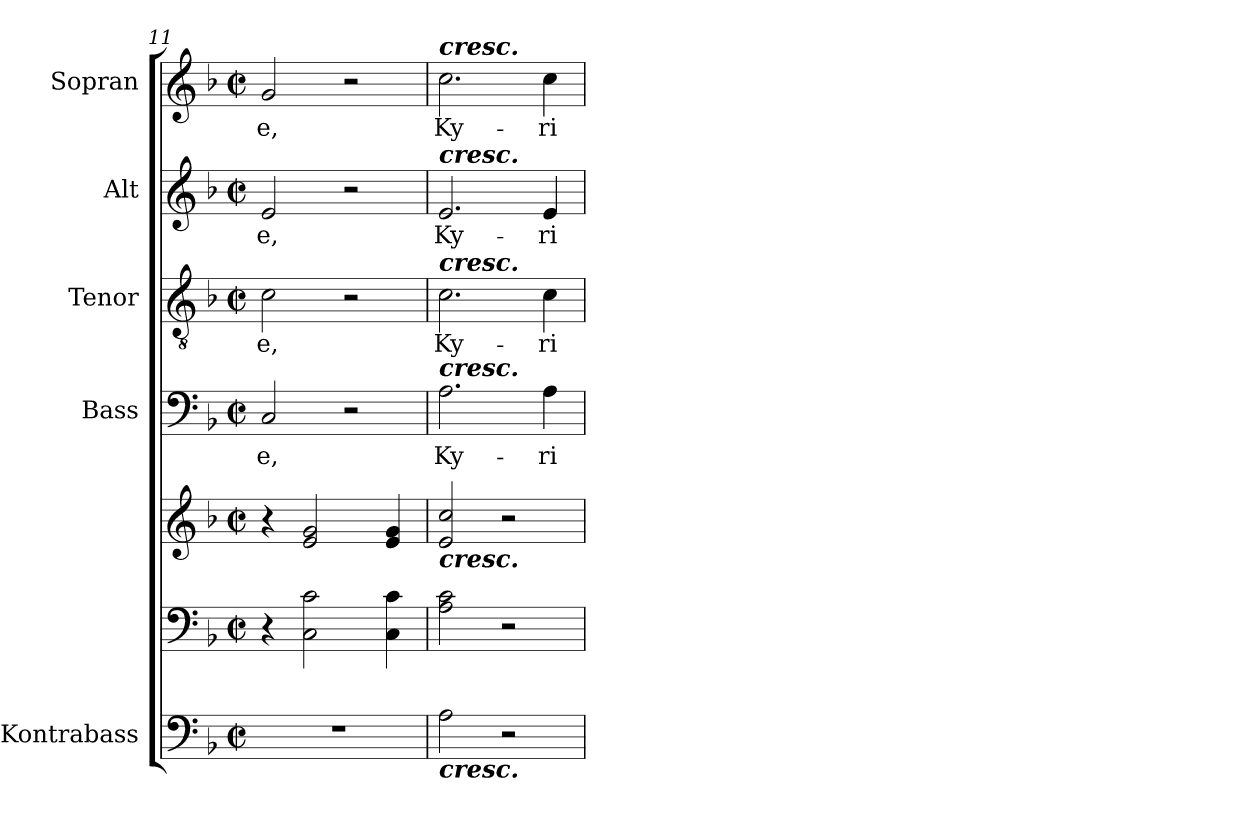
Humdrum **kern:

**kern	**kern	**kern	**kern	**text	**kern	**text	**kern	**text	**kern	**text
*part6	*part5	*part5	*part4	*part4	*part3	*part3	*part2	*part2	*part1	*part1
*staff7	*staff6	*staff5	*staff4	*staff4	*staff3	*staff3	*staff2	*staff2	*staff1	*staff1
*I"Kontrabass	*	*	*I"Bass	*	*I"Tenor	*	*I"Alt	*	*I"Sopran	*
*I'Kb.	*	*	*I'B.	*	*I'T.	*	*I'A.	*	*I'S.	*
*clefF4	*clefF4	*clefG2	*clefF4	*	*clefGv2	*	*clefG2	*	*clefG2	*
*ITrd7c12	*	*	*	*	*	*	*	*	*	*
*k[b-]	*k[b-]	*k[b-]	*k[b-]	*	*k[b-]	*	*k[b-]	*	*k[b-]	*
*F:	*F:	*F:	*F:	*	*F:	*	*F:	*	*F:	*
*M2/2	*M2/2	*M2/2	*M2/2	*	*M2/2	*	*M2/2	*	*M2/2	*
*met(c|)	*met(c|)	*met(c|)	*met(c|)	*	*met(c|)	*	*met(c|)	*	*met(c|)	*
=11	=11	=11	=11	=11	=11	=11	=11	=11	=11	=11
!	!	!	!	!LO:LY:b	!	!LO:LY:b	!	!LO:LY:b	!	!LO:LY:b
1r	4r	4r	2C/	-e,	2c\	-e,	2e/	-e,	2g/	-e,
.	2C\ 2c\	2e/ 2g/	.	.	.	.	.	.	.	.
.	.	.	2r	.	2r	.	2r	.	2r	.
.	4C\ 4c\	4e/ 4g/	.	.	.	.	.	.	.	.
=12	=12	=12	=12	=12	=12	=12	=12	=12	=12	=12
!	!	!	!	!	!	!	!	!	!LO:TX:a:Bi:t=cresc.	!
!	!	!	!	!	!	!	!LO:TX:a:Bi:t=cresc.	!	!	!
!	!	!	!	!	!LO:TX:a:Bi:t=cresc.	!	!	!	!	!
!	!	!	!LO:TX:a:Bi:t=cresc.	!	!	!	!	!	!	!
!	!	!LO:TX:b:Bi:t=cresc.	!	!	!	!	!	!	!	!
!LO:TX:b:Bi:t=cresc.	!	!	!	!	!	!	!	!	!	!
!	!	!	!	!LO:LY:b	!	!LO:LY:b	!	!LO:LY:b	!	!LO:LY:b
2AA\	2A\ 2c\	2e/ 2cc/	2.A\	Ky-	2.c\	Ky-	2.e/	Ky-	2.cc\	Ky-
2r	2r	2r	.	.	.	.	.	.	.	.
!	!	!	!	!LO:LY:b	!	!LO:LY:b	!	!LO:LY:b	!	!LO:LY:b
.	.	.	4A\	-ri-	4c\	-ri-	4e/	-ri-	4cc\	-ri-
=	=	=	=	=	=	=	=	=	=	=
*-	*-	*-	*-	*-	*-	*-	*-	*-	*-	*-
